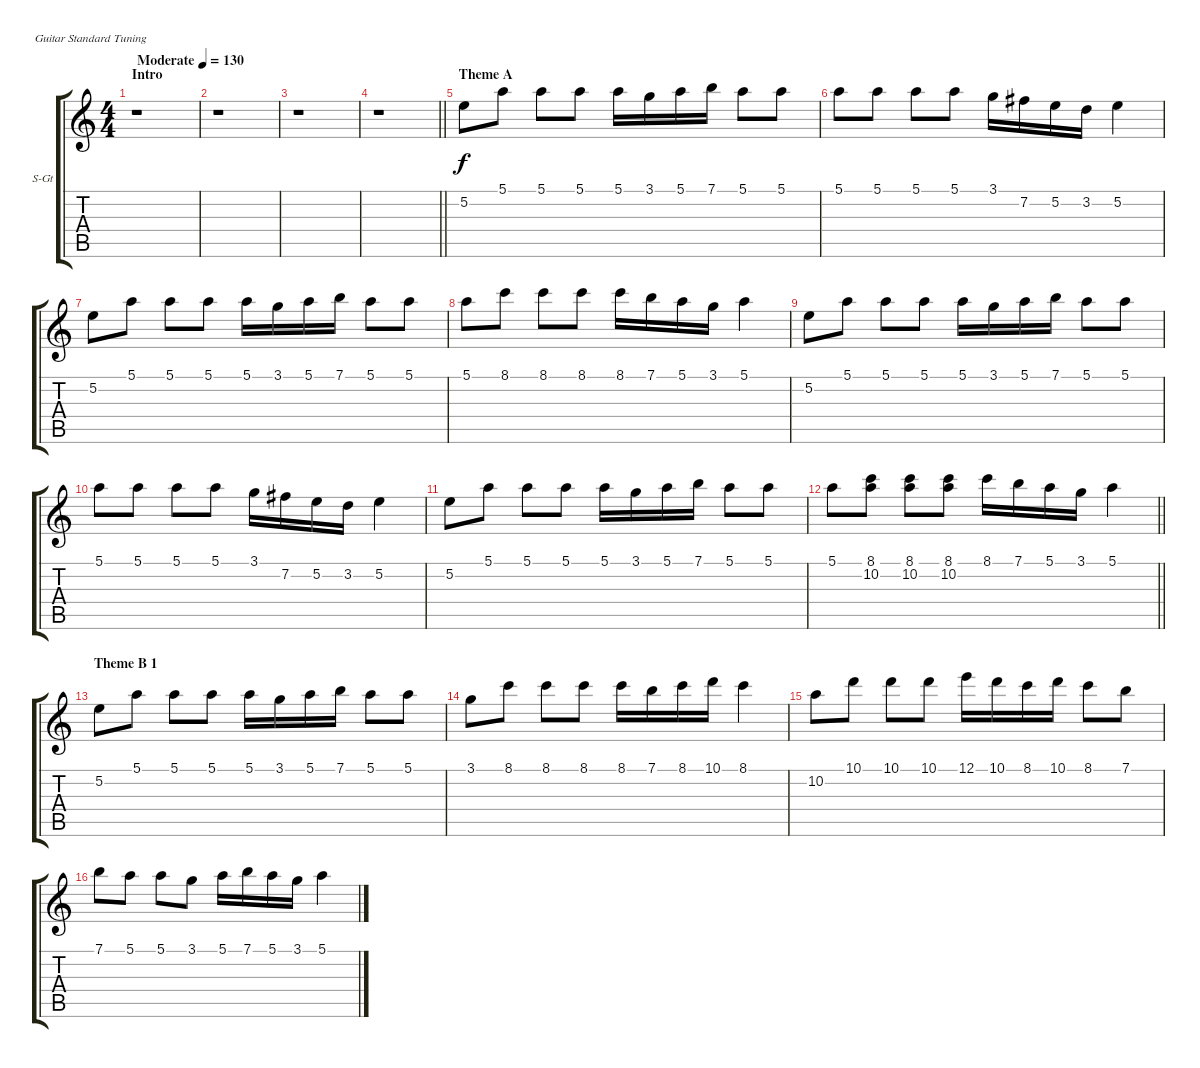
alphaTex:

\bracketExtendMode groupsimilarinstruments
\firstSystemTrackNameOrientation horizontal
\otherSystemsTrackNameOrientation horizontal
\track ("Melody FX" "S-Gt") {instrument synthstrings1}
\staff {score tabs}
\tuning (E4 B3 G3 D3 A2 E2)
\displaytranspose 12
\ts (4 4)
\beaming (8 2 2 2 2)
\section ("" "Intro")
\tempo (130 "Moderate")
\clef g2
\ks c
r.1{dy f instrument synthstrings1} |
r.1 |
r.1 |
\barLineRight lightlight
r.1 |
\section ("" "Theme A")
5.2.8 5.1.8 5.1.8 5.1.8 5.1.16 3.1.16 5.1.16 7.1.16 5.1.8 5.1.8 |
5.1.8 5.1.8 5.1.8 5.1.8 3.1.16 7.2.16 5.2.16 3.2.16 5.2.4 |
5.2.8 5.1.8 5.1.8 5.1.8 5.1.16 3.1.16 5.1.16 7.1.16 5.1.8 5.1.8 |
5.1.8 8.1.8 8.1.8 8.1.8 8.1.16 7.1.16 5.1.16 3.1.16 5.1.4 |
5.2.8 5.1.8 5.1.8 5.1.8 5.1.16 3.1.16 5.1.16 7.1.16 5.1.8 5.1.8 |
5.1.8 5.1.8 5.1.8 5.1.8 3.1.16 7.2.16 5.2.16 3.2.16 5.2.4 |
5.2.8 5.1.8 5.1.8 5.1.8 5.1.16 3.1.16 5.1.16 7.1.16 5.1.8 5.1.8 |
\barLineRight lightlight
5.1.8 (8.1 10.2).8 (8.1 10.2).8 (8.1 10.2).8 8.1.16 7.1.16 5.1.16 3.1.16 5.1.4 |
\section ("" "Theme B 1")
5.2.8 5.1.8 5.1.8 5.1.8 5.1.16 3.1.16 5.1.16 7.1.16 5.1.8 5.1.8 |
3.1.8 8.1.8 8.1.8 8.1.8 8.1.16 7.1.16 8.1.16 10.1.16 8.1.4 |
10.2.8 10.1.8 10.1.8 10.1.8 12.1.16 10.1.16 8.1.16 10.1.16 8.1.8 7.1.8 |
7.1.8 5.1.8 5.1.8 3.1.8 5.1.16 7.1.16 5.1.16 3.1.16 5.1.4
